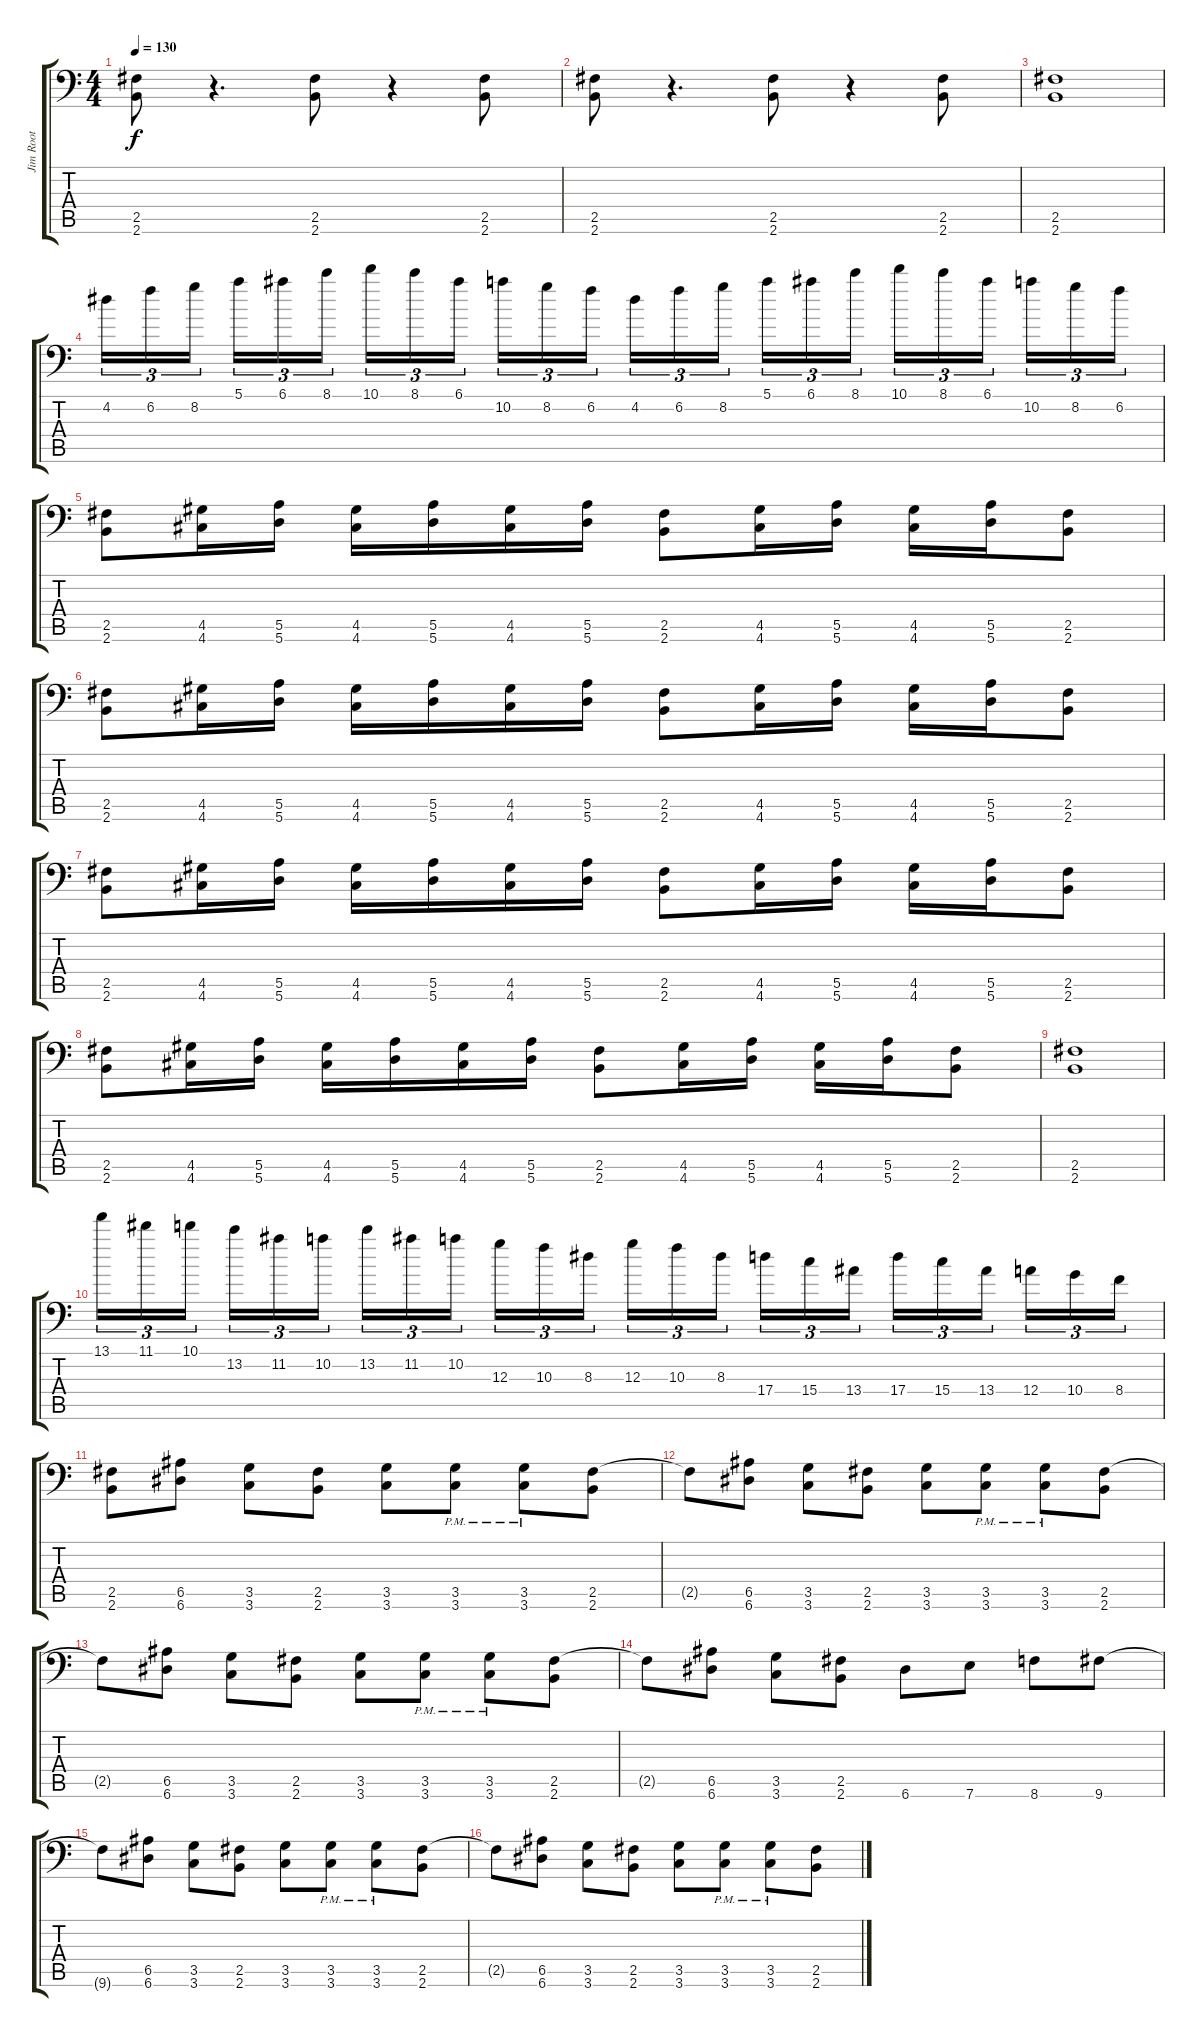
\track ("Jim Root" "Jim Root") {instrument distortionguitar}
\staff {score tabs}
\tuning (E4 B3 G3 A2 E2 A1) {hide}
\ts (4 4)
\tempo 130
\clef f4
\ks c
(2.5 2.6).8{dy f instrument distortionguitar} r.4{d} (2.5 2.6).8 r.4 (2.5 2.6).8 |
(2.5 2.6).8 r.4{d} (2.5 2.6).8 r.4 (2.5 2.6).8 |
(2.5 2.6).1 |
4.2.16{tu (3 2)} 6.2.16{tu (3 2)} 8.2.16{tu (3 2)} 5.1.16{tu (3 2)} 6.1.16{tu (3 2)} 8.1.16{tu (3 2)} 10.1.16{tu (3 2)} 8.1.16{tu (3 2)} 6.1.16{tu (3 2)} 10.2.16{tu (3 2)} 8.2.16{tu (3 2)} 6.2.16{tu (3 2)} 4.2.16{tu (3 2)} 6.2.16{tu (3 2)} 8.2.16{tu (3 2)} 5.1.16{tu (3 2)} 6.1.16{tu (3 2)} 8.1.16{tu (3 2)} 10.1.16{tu (3 2)} 8.1.16{tu (3 2)} 6.1.16{tu (3 2)} 10.2.16{tu (3 2)} 8.2.16{tu (3 2)} 6.2.16{tu (3 2)} |
(2.5 2.6).8 (4.5 4.6).16 (5.5 5.6).16 (4.5 4.6).16 (5.5 5.6).16 (4.5 4.6).16 (5.5 5.6).16 (2.5 2.6).8 (4.5 4.6).16 (5.5 5.6).16 (4.5 4.6).16 (5.5 5.6).16 (2.5 2.6).8 |
(2.5 2.6).8 (4.5 4.6).16 (5.5 5.6).16 (4.5 4.6).16 (5.5 5.6).16 (4.5 4.6).16 (5.5 5.6).16 (2.5 2.6).8 (4.5 4.6).16 (5.5 5.6).16 (4.5 4.6).16 (5.5 5.6).16 (2.5 2.6).8 |
(2.5 2.6).8 (4.5 4.6).16 (5.5 5.6).16 (4.5 4.6).16 (5.5 5.6).16 (4.5 4.6).16 (5.5 5.6).16 (2.5 2.6).8 (4.5 4.6).16 (5.5 5.6).16 (4.5 4.6).16 (5.5 5.6).16 (2.5 2.6).8 |
(2.5 2.6).8 (4.5 4.6).16 (5.5 5.6).16 (4.5 4.6).16 (5.5 5.6).16 (4.5 4.6).16 (5.5 5.6).16 (2.5 2.6).8 (4.5 4.6).16 (5.5 5.6).16 (4.5 4.6).16 (5.5 5.6).16 (2.5 2.6).8 |
(2.5 2.6).1 |
13.1.16{tu (3 2)} 11.1.16{tu (3 2)} 10.1.16{tu (3 2)} 13.2.16{tu (3 2)} 11.2.16{tu (3 2)} 10.2.16{tu (3 2)} 13.2.16{tu (3 2)} 11.2.16{tu (3 2)} 10.2.16{tu (3 2)} 12.3.16{tu (3 2)} 10.3.16{tu (3 2)} 8.3.16{tu (3 2)} 12.3.16{tu (3 2)} 10.3.16{tu (3 2)} 8.3.16{tu (3 2)} 17.4.16{tu (3 2)} 15.4.16{tu (3 2)} 13.4.16{tu (3 2)} 17.4.16{tu (3 2)} 15.4.16{tu (3 2)} 13.4.16{tu (3 2)} 12.4.16{tu (3 2)} 10.4.16{tu (3 2)} 8.4.16{tu (3 2)} |
(2.5 2.6).8 (6.5 6.6).8 (3.5 3.6).8 (2.5 2.6).8 (3.5 3.6).8 (3.5{pm} 3.6{pm}).8 (3.5{pm} 3.6{pm}).8 (2.5 2.6).8 |
2.5{t}.8 (6.5 6.6).8 (3.5 3.6).8 (2.5 2.6).8 (3.5 3.6).8 (3.5{pm} 3.6{pm}).8 (3.5{pm} 3.6{pm}).8 (2.5 2.6).8 |
2.5{t}.8 (6.5 6.6).8 (3.5 3.6).8 (2.5 2.6).8 (3.5 3.6).8 (3.5{pm} 3.6{pm}).8 (3.5{pm} 3.6{pm}).8 (2.5 2.6).8 |
2.5{t}.8 (6.5 6.6).8 (3.5 3.6).8 (2.5 2.6).8 6.6.8 7.6.8 8.6.8 9.6.8 |
9.6{t}.8 (6.5 6.6).8 (3.5 3.6).8 (2.5 2.6).8 (3.5 3.6).8 (3.5{pm} 3.6{pm}).8 (3.5{pm} 3.6{pm}).8 (2.5 2.6).8 |
2.5{t}.8 (6.5 6.6).8 (3.5 3.6).8 (2.5 2.6).8 (3.5 3.6).8 (3.5{pm} 3.6{pm}).8 (3.5{pm} 3.6{pm}).8 (2.5 2.6).8
